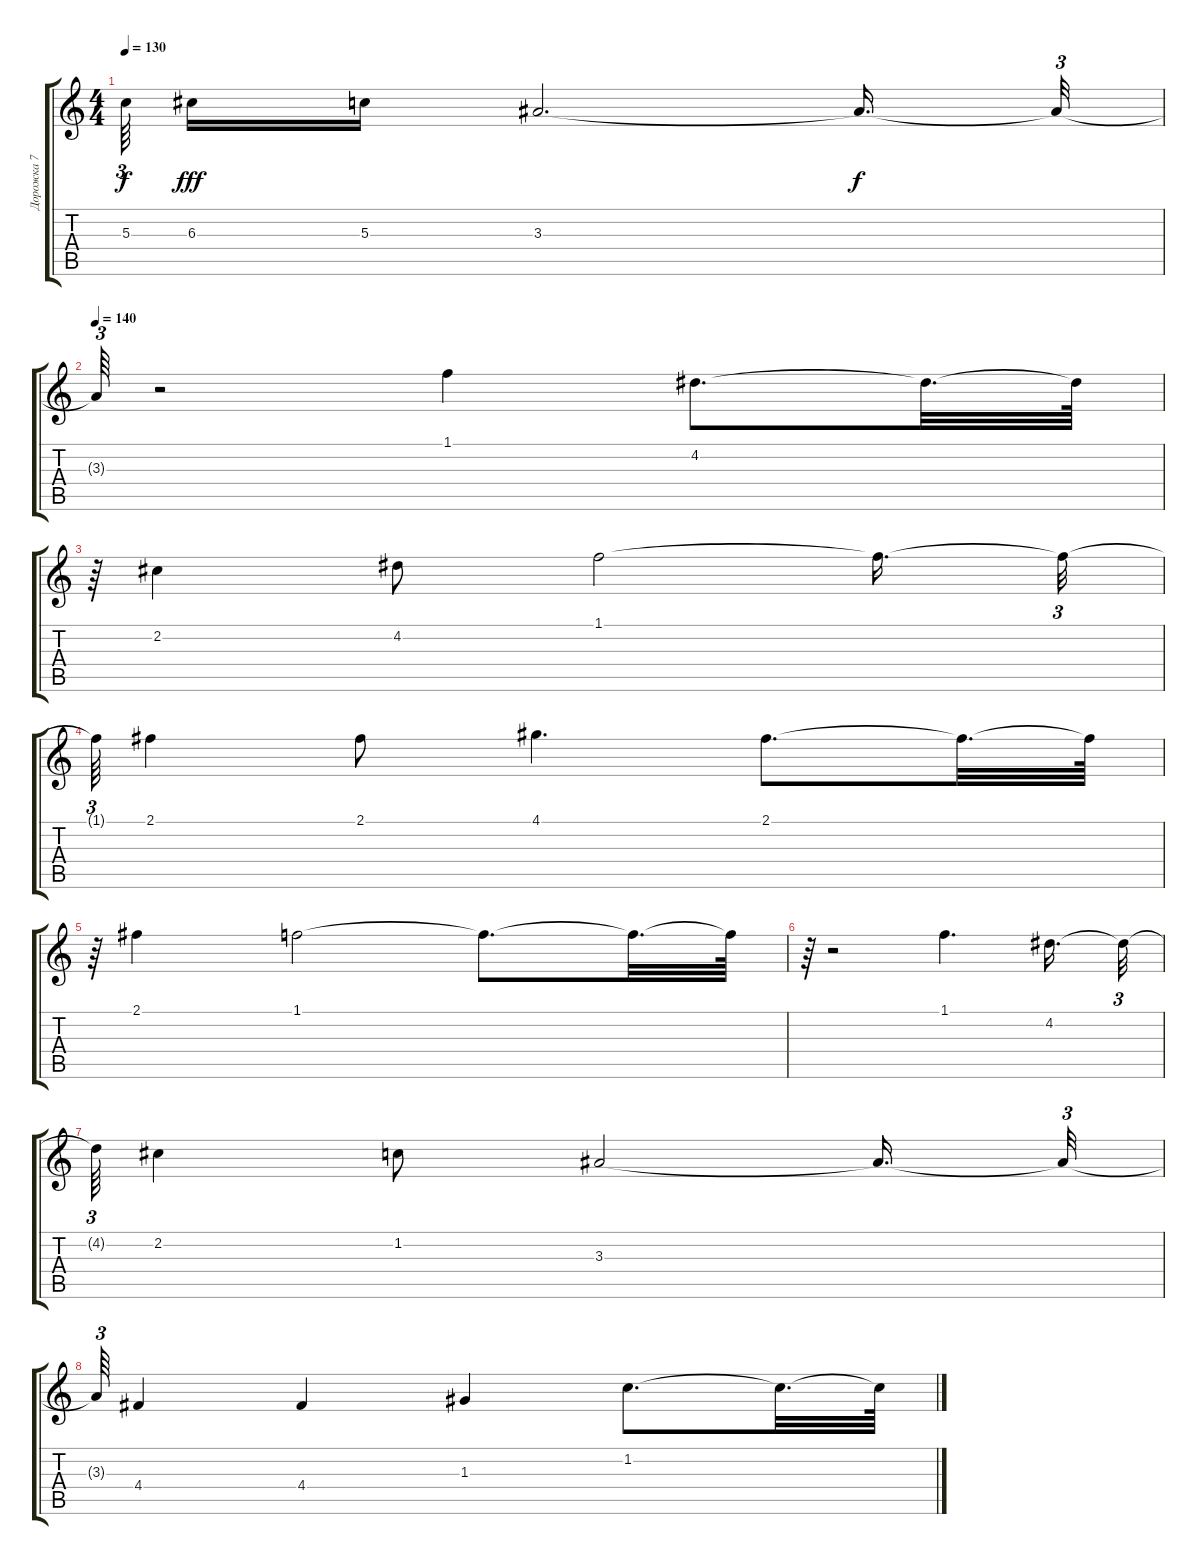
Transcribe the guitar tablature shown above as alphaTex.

\track ("Дорожка 7" "Дорожка 7") {instrument overdrivenguitar}
\staff {score tabs}
\tuning (E4 B3 G3 D3 A2 E2) {hide}
\ts (4 4)
\tempo 130
\clef g2
\ks c
5.3{t}.64{tu (3 2) dy f beam splitsecondary} 6.3.16{dy fff} 5.3.16 3.3.2{d} 3.3{t}.16{d dy f} 3.3{t}.32{tu (3 2)} |
\tempo 140
3.3{t}.64{tu (3 2)} r.2 1.1.4{instrument fx5brightness} 4.2.8{d} 4.2{t}.32{d} 4.2{t}.64 |
r.64{tu (3 2)} 2.2.4 4.2.8 1.1.2 1.1{t}.16{d} 1.1{t}.32{tu (3 2)} |
1.1{t}.64{tu (3 2)} 2.1.4 2.1.8 4.1.4{d} 2.1.8{d} 2.1{t}.32{d} 2.1{t}.64 |
r.64{tu (3 2)} 2.1.4 1.1.2 1.1{t}.8{d} 1.1{t}.32{d} 1.1{t}.64 |
r.64{tu (3 2)} r.2 1.1.4{d} 4.2.16{d} 4.2{t}.32{tu (3 2)} |
4.2{t}.64{tu (3 2)} 2.2.4 1.2.8 3.3.2 3.3{t}.16{d} 3.3{t}.32{tu (3 2)} |
3.3{t}.64{tu (3 2)} 4.4.4 4.4.4 1.3.4 1.2.8{d} 1.2{t}.32{d} 1.2{t}.64
